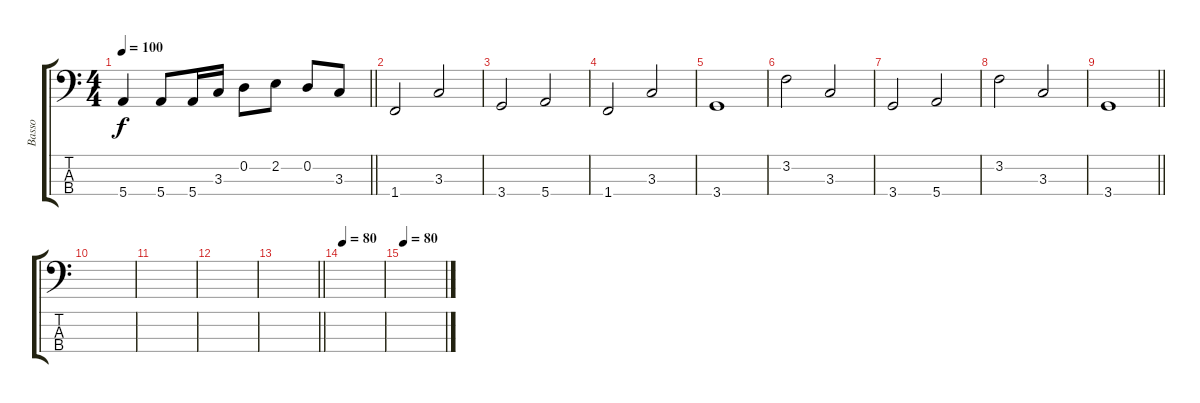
\track ("Basso" "Basso") {instrument electricbasspick bank 1}
\staff {score tabs}
\tuning (G2 D2 A1 E1) {hide}
\ts (4 4)
\tempo 100
\clef f4
\barLineRight lightlight
\ks c
5.4.4{dy f} 5.4.8 5.4.16 3.3.16 0.2.8 2.2.8 0.2.8 3.3.8 |
1.4.2 3.3.2 |
3.4.2 5.4.2 |
1.4.2 3.3.2 |
3.4.1 |
3.2.2 3.3.2 |
3.4.2 5.4.2 |
3.2.2 3.3.2 |
\barLineRight lightlight
3.4.1 |
|
|
|
\barLineRight lightlight
|
\tempo 80
|
\tempo 80
